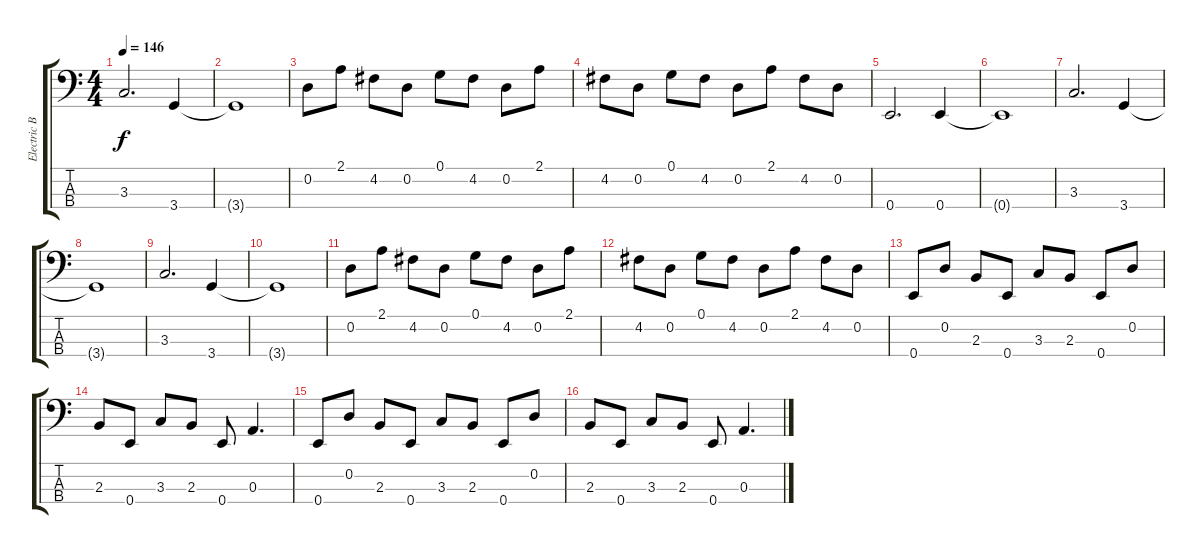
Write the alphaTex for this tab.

\track ("Electric Bass" "Electric B") {instrument electricbassfinger}
\staff {score tabs}
\tuning (G2 D2 A1 E1) {hide}
\ts (4 4)
\tempo 146
\clef f4
\ks c
3.3.2{d dy f} 3.4.4 |
3.4{t}.1 |
0.2.8 2.1.8 4.2.8 0.2.8 0.1.8 4.2.8 0.2.8 2.1.8 |
4.2.8 0.2.8 0.1.8 4.2.8 0.2.8 2.1.8 4.2.8 0.2.8 |
0.4.2{d} 0.4.4 |
0.4{t}.1 |
3.3.2{d} 3.4.4 |
3.4{t}.1 |
3.3.2{d} 3.4.4 |
3.4{t}.1 |
0.2.8 2.1.8 4.2.8 0.2.8 0.1.8 4.2.8 0.2.8 2.1.8 |
4.2.8 0.2.8 0.1.8 4.2.8 0.2.8 2.1.8 4.2.8 0.2.8 |
0.4.8 0.2.8 2.3.8 0.4.8 3.3.8 2.3.8 0.4.8 0.2.8 |
2.3.8 0.4.8 3.3.8 2.3.8 0.4.8 0.3.4{d} |
0.4.8 0.2.8 2.3.8 0.4.8 3.3.8 2.3.8 0.4.8 0.2.8 |
2.3.8 0.4.8 3.3.8 2.3.8 0.4.8 0.3.4{d}
